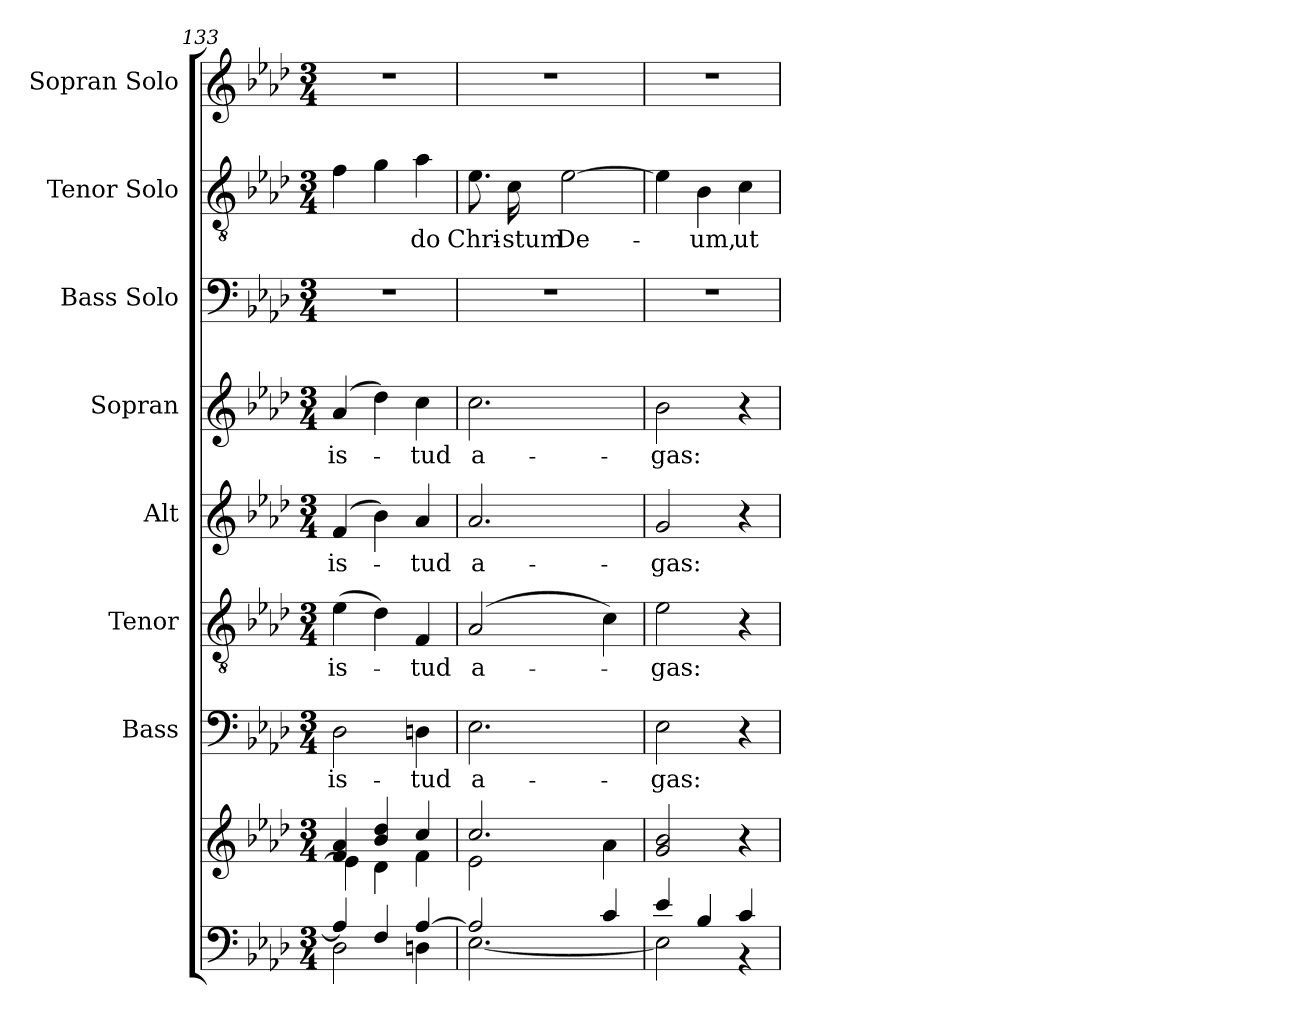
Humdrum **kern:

**kern	**kern	**kern	**text	**kern	**text	**kern	**text	**kern	**text	**kern	**kern	**text	**kern
*part8	*part8	*part7	*part7	*part6	*part6	*part5	*part5	*part4	*part4	*part3	*part2	*part2	*part1
*staff9	*staff8	*staff7	*staff7	*staff6	*staff6	*staff5	*staff5	*staff4	*staff4	*staff3	*staff2	*staff2	*staff1
*	*	*I"Bass	*	*I"Tenor	*	*I"Alt	*	*I"Sopran	*	*I"Bass Solo	*I"Tenor Solo	*	*I"Sopran Solo
*	*	*I'B.	*	*I'T.	*	*I'A.	*	*I'S.	*	*I'B. Solo	*I'T. Solo	*	*I'S. Solo
*clefF4	*clefG2	*clefF4	*	*clefGv2	*	*clefG2	*	*clefG2	*	*clefF4	*clefGv2	*	*clefG2
*k[b-e-a-d-]	*k[b-e-a-d-]	*k[b-e-a-d-]	*	*k[b-e-a-d-]	*	*k[b-e-a-d-]	*	*k[b-e-a-d-]	*	*k[b-e-a-d-]	*k[b-e-a-d-]	*	*k[b-e-a-d-]
*A-:	*A-:	*A-:	*	*A-:	*	*A-:	*	*A-:	*	*A-:	*A-:	*	*A-:
*M3/4	*M3/4	*M3/4	*	*M3/4	*	*M3/4	*	*M3/4	*	*M3/4	*M3/4	*	*M3/4
=133	=133	=133	=133	=133	=133	=133	=133	=133	=133	=133	=133	=133	=133
*^	*^	*	*	*	*	*	*	*	*	*	*	*	*
!	!	!	!	!	!LO:LY:b	!	!LO:LY:b	!	!LO:LY:b	!	!LO:LY:b	!	!	!	!
4A-/]	2D-\	4f/ 4a-/	4e-\]	2D-\	is-	(>4e-\	is-	(4f/	is-	(4a-/	is-	2.r	4f\	.	2.r
4F/	.	4b-/ 4dd-/	4d-\	.	.	4d-\)	.	4b-\)	.	4dd-\)	.	.	4g\	.	.
!	!	!	!	!	!LO:LY:b	!	!LO:LY:b	!	!LO:LY:b	!	!LO:LY:b	!	!	!LO:LY:b	!
[>4A-/	4Dn\	4cc/	4f\	4Dn\	-tud	4F/	-tud	4a-/	-tud	4cc\	-tud	.	4a-\	-do	.
=134	=134	=134	=134	=134	=134	=134	=134	=134	=134	=134	=134	=134	=134	=134	=134
!	!	!	!	!	!LO:LY:b	!	!LO:LY:b	!	!LO:LY:b	!	!LO:LY:b	!	!	!LO:LY:b	!
2A-/]	[<2.E-\	2.cc/	2e-\	2.E-\	a-	(2A-/	a-	2.a-/	a-	2.cc\	a-	2.r	8.e-\	Chri-	2.r
!	!	!	!	!	!	!	!	!	!	!	!	!	!	!LO:LY:b	!
.	.	.	.	.	.	.	.	.	.	.	.	.	16c\	-stum	.
!	!	!	!	!	!	!	!	!	!	!	!	!	!	!LO:LY:b	!
.	.	.	.	.	.	.	.	.	.	.	.	.	[2e-\	De-	.
4c/	.	.	4a-\	.	.	4c\)	.	.	.	.	.	.	.	.	.
=135	=135	=135	=135	=135	=135	=135	=135	=135	=135	=135	=135	=135	=135	=135	=135
!	!	!	!	!	!LO:LY:b	!	!LO:LY:b	!	!LO:LY:b	!	!LO:LY:b	!	!	!	!
*	*	*v	*v	*	*	*	*	*	*	*	*	*	*	*	*
4e-/	2E-\]	2g/ 2b-/	2E-\	-gas:	2e-\	-gas:	2g/	-gas:	2b-\	-gas:	2.r	4e-\]	.	2.r
!	!	!	!	!	!	!	!	!	!	!	!	!	!LO:LY:b	!
4B-/	.	.	.	.	.	.	.	.	.	.	.	4B-\	-um,	.
!	!	!	!	!	!	!	!	!	!	!	!	!	!LO:LY:b	!
4c/	4r	4r	4r	.	4r	.	4r	.	4r	.	.	4c\	ut	.
*v	*v	*	*	*	*	*	*	*	*	*	*	*	*	*
=	=	=	=	=	=	=	=	=	=	=	=	=	=
*-	*-	*-	*-	*-	*-	*-	*-	*-	*-	*-	*-	*-	*-
